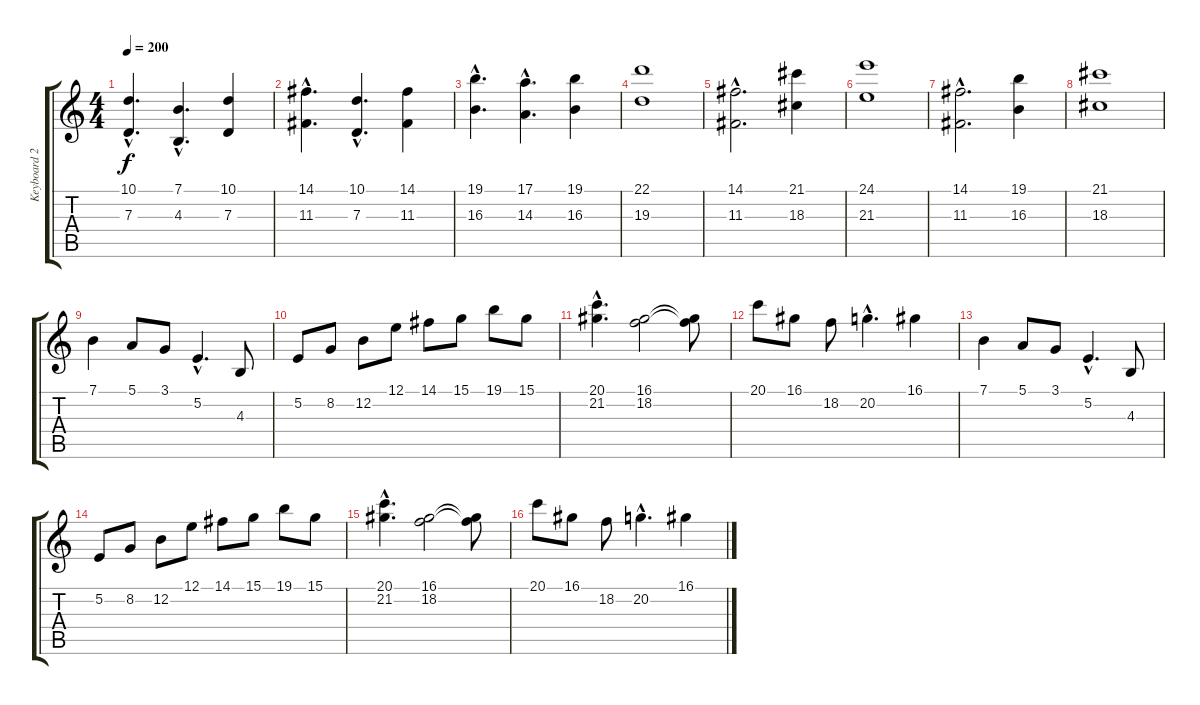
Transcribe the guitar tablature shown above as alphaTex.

\track ("Keyboard 2" "Keyboard 2") {instrument synthstrings1}
\staff {score tabs}
\tuning (E4 B3 G3 D3 A2 E2) {hide}
\ts (4 4)
\section ("" "")
\tempo 200
\clef g2
\ks c
(10.1{hac} 7.3{hac}).4{d dy f} (7.1{hac} 4.3{hac}).4{d} (10.1 7.3).4 |
(14.1{hac} 11.3{hac}).4{d} (10.1{hac} 7.3{hac}).4{d} (14.1 11.3).4 |
(19.1{hac} 16.3{hac}).4{d} (17.1{hac} 14.3{hac}).4{d} (19.1 16.3).4 |
(22.1 19.3).1 |
\section ("" "")
(14.1{hac} 11.3{hac}).2{d} (21.1 18.3).4 |
(24.1 21.3).1 |
(14.1{hac} 11.3{hac}).2{d} (19.1 16.3).4 |
(21.1 18.3).1 |
\section ("" "")
7.1.4 5.1.8 3.1.8 5.2{hac}.4{d} 4.3.8 |
5.2.8 8.2.8 12.2.8 12.1.8 14.1.8 15.1.8 19.1.8 15.1.8 |
(20.1{hac} 21.2{hac}).4{d} (16.1 18.2).2 (16.1{t} 18.2{t}).8 |
20.1.8 16.1.8 18.2.8 20.2{hac}.4{d} 16.1.4 |
7.1.4 5.1.8 3.1.8 5.2{hac}.4{d} 4.3.8 |
5.2.8 8.2.8 12.2.8 12.1.8 14.1.8 15.1.8 19.1.8 15.1.8 |
(20.1{hac} 21.2{hac}).4{d} (16.1 18.2).2 (16.1{t} 18.2{t}).8 |
20.1.8 16.1.8 18.2.8 20.2{hac}.4{d} 16.1.4
